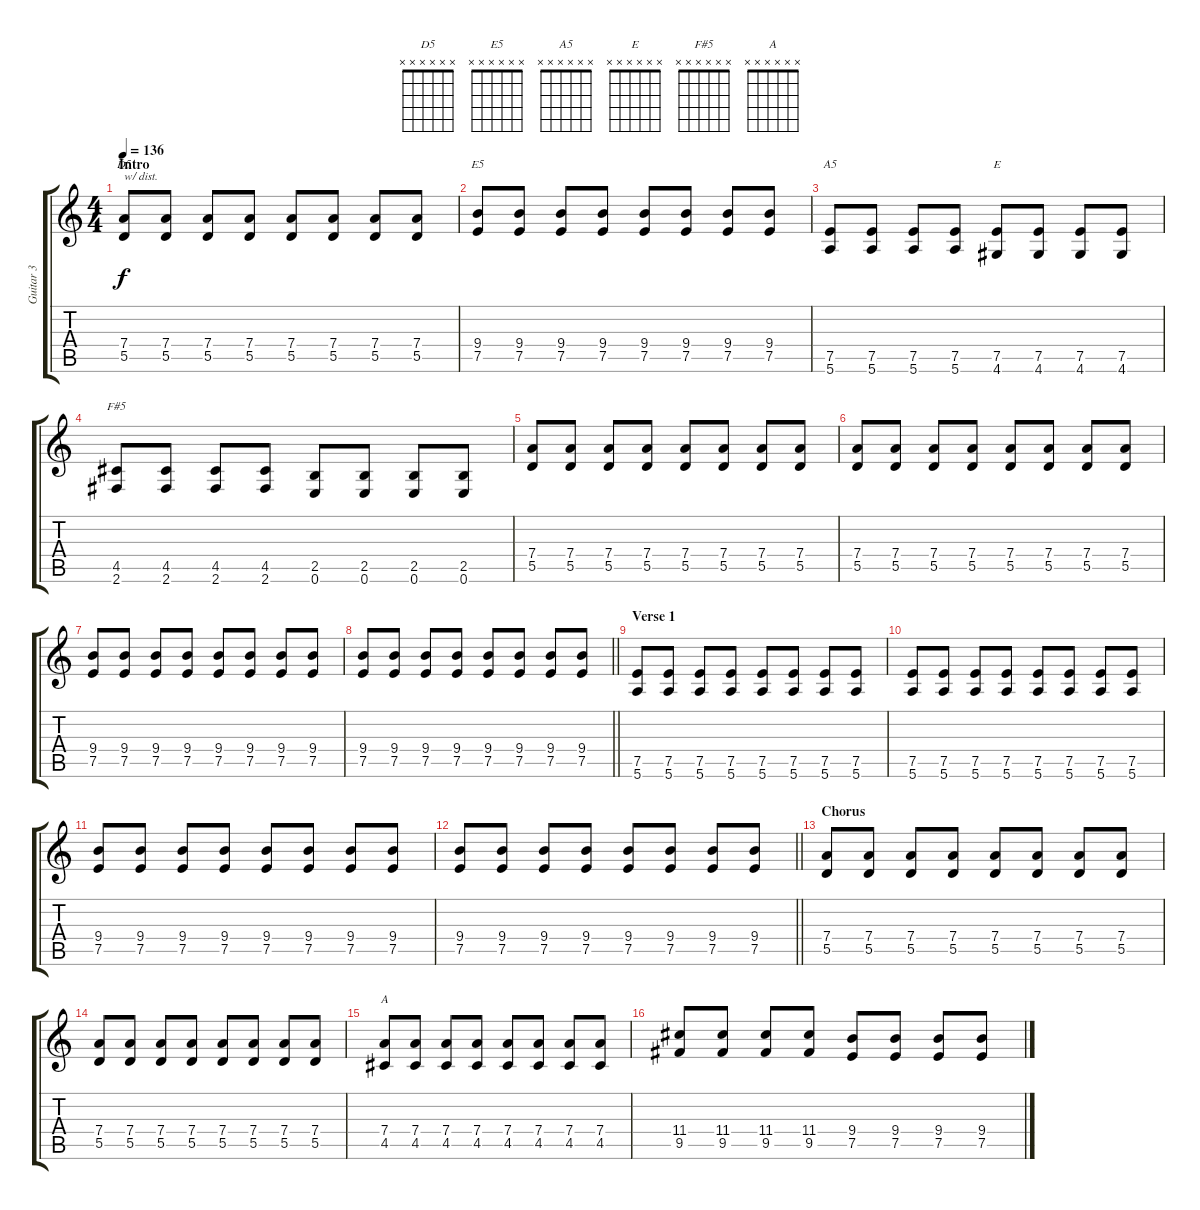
\track ("Guitar 3" "Guitar 3") {instrument distortionguitar}
\staff {score tabs}
\tuning (E4 B3 G3 D3 A2 E2) {hide}
\chord ("D5" x x x x x x)
\chord ("E5" x x x x x x)
\chord ("A5" x x x x x x)
\chord ("E" x x x x x x)
\chord ("F#5" x x x x x x)
\chord ("A" x x x x x x)
\ts (4 4)
\section ("" "Intro")
\tempo 136
\clef g2
\ks c
(7.4 5.5).8{ch "D5" txt "w/ dist." dy f instrument distortionguitar} (7.4 5.5).8 (7.4 5.5).8 (7.4 5.5).8 (7.4 5.5).8 (7.4 5.5).8 (7.4 5.5).8 (7.4 5.5).8 |
(9.4 7.5).8{ch "E5"} (9.4 7.5).8 (9.4 7.5).8 (9.4 7.5).8 (9.4 7.5).8 (9.4 7.5).8 (9.4 7.5).8 (9.4 7.5).8 |
(7.5 5.6).8{ch "A5"} (7.5 5.6).8 (7.5 5.6).8 (7.5 5.6).8 (7.5 4.6).8{ch "E"} (7.5 4.6).8 (7.5 4.6).8 (7.5 4.6).8 |
(4.5 2.6).8{ch "F#5"} (4.5 2.6).8 (4.5 2.6).8 (4.5 2.6).8 (2.5 0.6).8 (2.5 0.6).8 (2.5 0.6).8 (2.5 0.6).8 |
(7.4 5.5).8 (7.4 5.5).8 (7.4 5.5).8 (7.4 5.5).8 (7.4 5.5).8 (7.4 5.5).8 (7.4 5.5).8 (7.4 5.5).8 |
(7.4 5.5).8 (7.4 5.5).8 (7.4 5.5).8 (7.4 5.5).8 (7.4 5.5).8 (7.4 5.5).8 (7.4 5.5).8 (7.4 5.5).8 |
(9.4 7.5).8 (9.4 7.5).8 (9.4 7.5).8 (9.4 7.5).8 (9.4 7.5).8 (9.4 7.5).8 (9.4 7.5).8 (9.4 7.5).8 |
\barLineRight lightlight
(9.4 7.5).8 (9.4 7.5).8 (9.4 7.5).8 (9.4 7.5).8 (9.4 7.5).8 (9.4 7.5).8 (9.4 7.5).8 (9.4 7.5).8 |
\section ("" "Verse 1")
(7.5 5.6).8{volume 13} (7.5 5.6).8 (7.5 5.6).8 (7.5 5.6).8 (7.5 5.6).8 (7.5 5.6).8 (7.5 5.6).8 (7.5 5.6).8 |
(7.5 5.6).8 (7.5 5.6).8 (7.5 5.6).8 (7.5 5.6).8 (7.5 5.6).8 (7.5 5.6).8 (7.5 5.6).8 (7.5 5.6).8 |
(9.4 7.5).8 (9.4 7.5).8 (9.4 7.5).8 (9.4 7.5).8 (9.4 7.5).8 (9.4 7.5).8 (9.4 7.5).8 (9.4 7.5).8 |
\barLineRight lightlight
(9.4 7.5).8 (9.4 7.5).8 (9.4 7.5).8 (9.4 7.5).8 (9.4 7.5).8 (9.4 7.5).8 (9.4 7.5).8 (9.4 7.5).8 |
\section ("" "Chorus")
(7.4 5.5).8 (7.4 5.5).8 (7.4 5.5).8 (7.4 5.5).8 (7.4 5.5).8 (7.4 5.5).8 (7.4 5.5).8 (7.4 5.5).8 |
(7.4 5.5).8 (7.4 5.5).8 (7.4 5.5).8 (7.4 5.5).8 (7.4 5.5).8 (7.4 5.5).8 (7.4 5.5).8 (7.4 5.5).8 |
(7.4 4.5).8{ch "A"} (7.4 4.5).8 (7.4 4.5).8 (7.4 4.5).8 (7.4 4.5).8 (7.4 4.5).8 (7.4 4.5).8 (7.4 4.5).8 |
(11.4 9.5).8 (11.4 9.5).8 (11.4 9.5).8 (11.4 9.5).8 (9.4 7.5).8 (9.4 7.5).8 (9.4 7.5).8 (9.4 7.5).8
